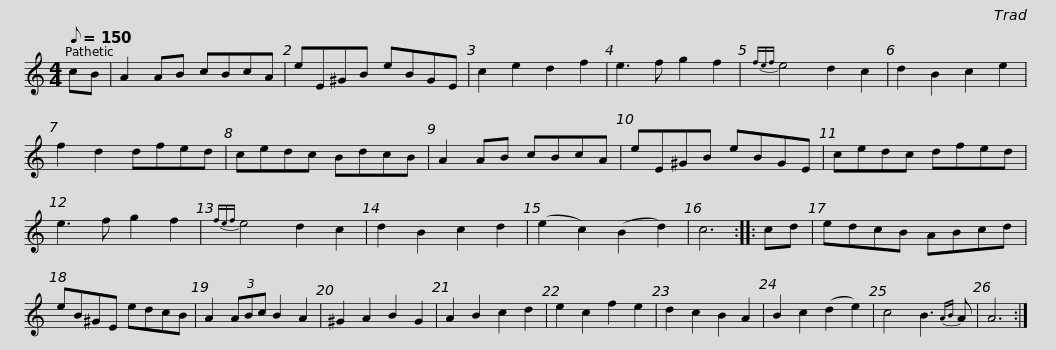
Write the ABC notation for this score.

X:1
L:1/8
Q:1/8=150
M:4/4
I:linebreak $
K:C
V:1 treble
V:1
 cB | A2 AB cBcA | eE^GB eBGE | c2 e2 d2 f2 | e3 f g2 f2 | %5
{fef} e4 d2 c2 | d2 B2 c2 e2 | f2 d2 dfed |$ cedc BdcB | A2 AB cBcA | %10
 eE^GB eBGE | cedc dfed | e3 f g2 f2 |{fef} e4 d2 c2 | d2 B2 c2 d2 |$ %15
 (e2 c2) (B2 d2) | c6 :: cd | edcB ABcd | eB^GE edcB | %20
 A2 (3ABc B2 A2 | ^G2 A2 B2 G2 | A2 B2 c2 d2 | e2 c2 f2 e2 |$ d2 c2 B2 A2 | %25
 B2 c2 (d2 e2) | c4 B3{AB} A | A6 :| %28
